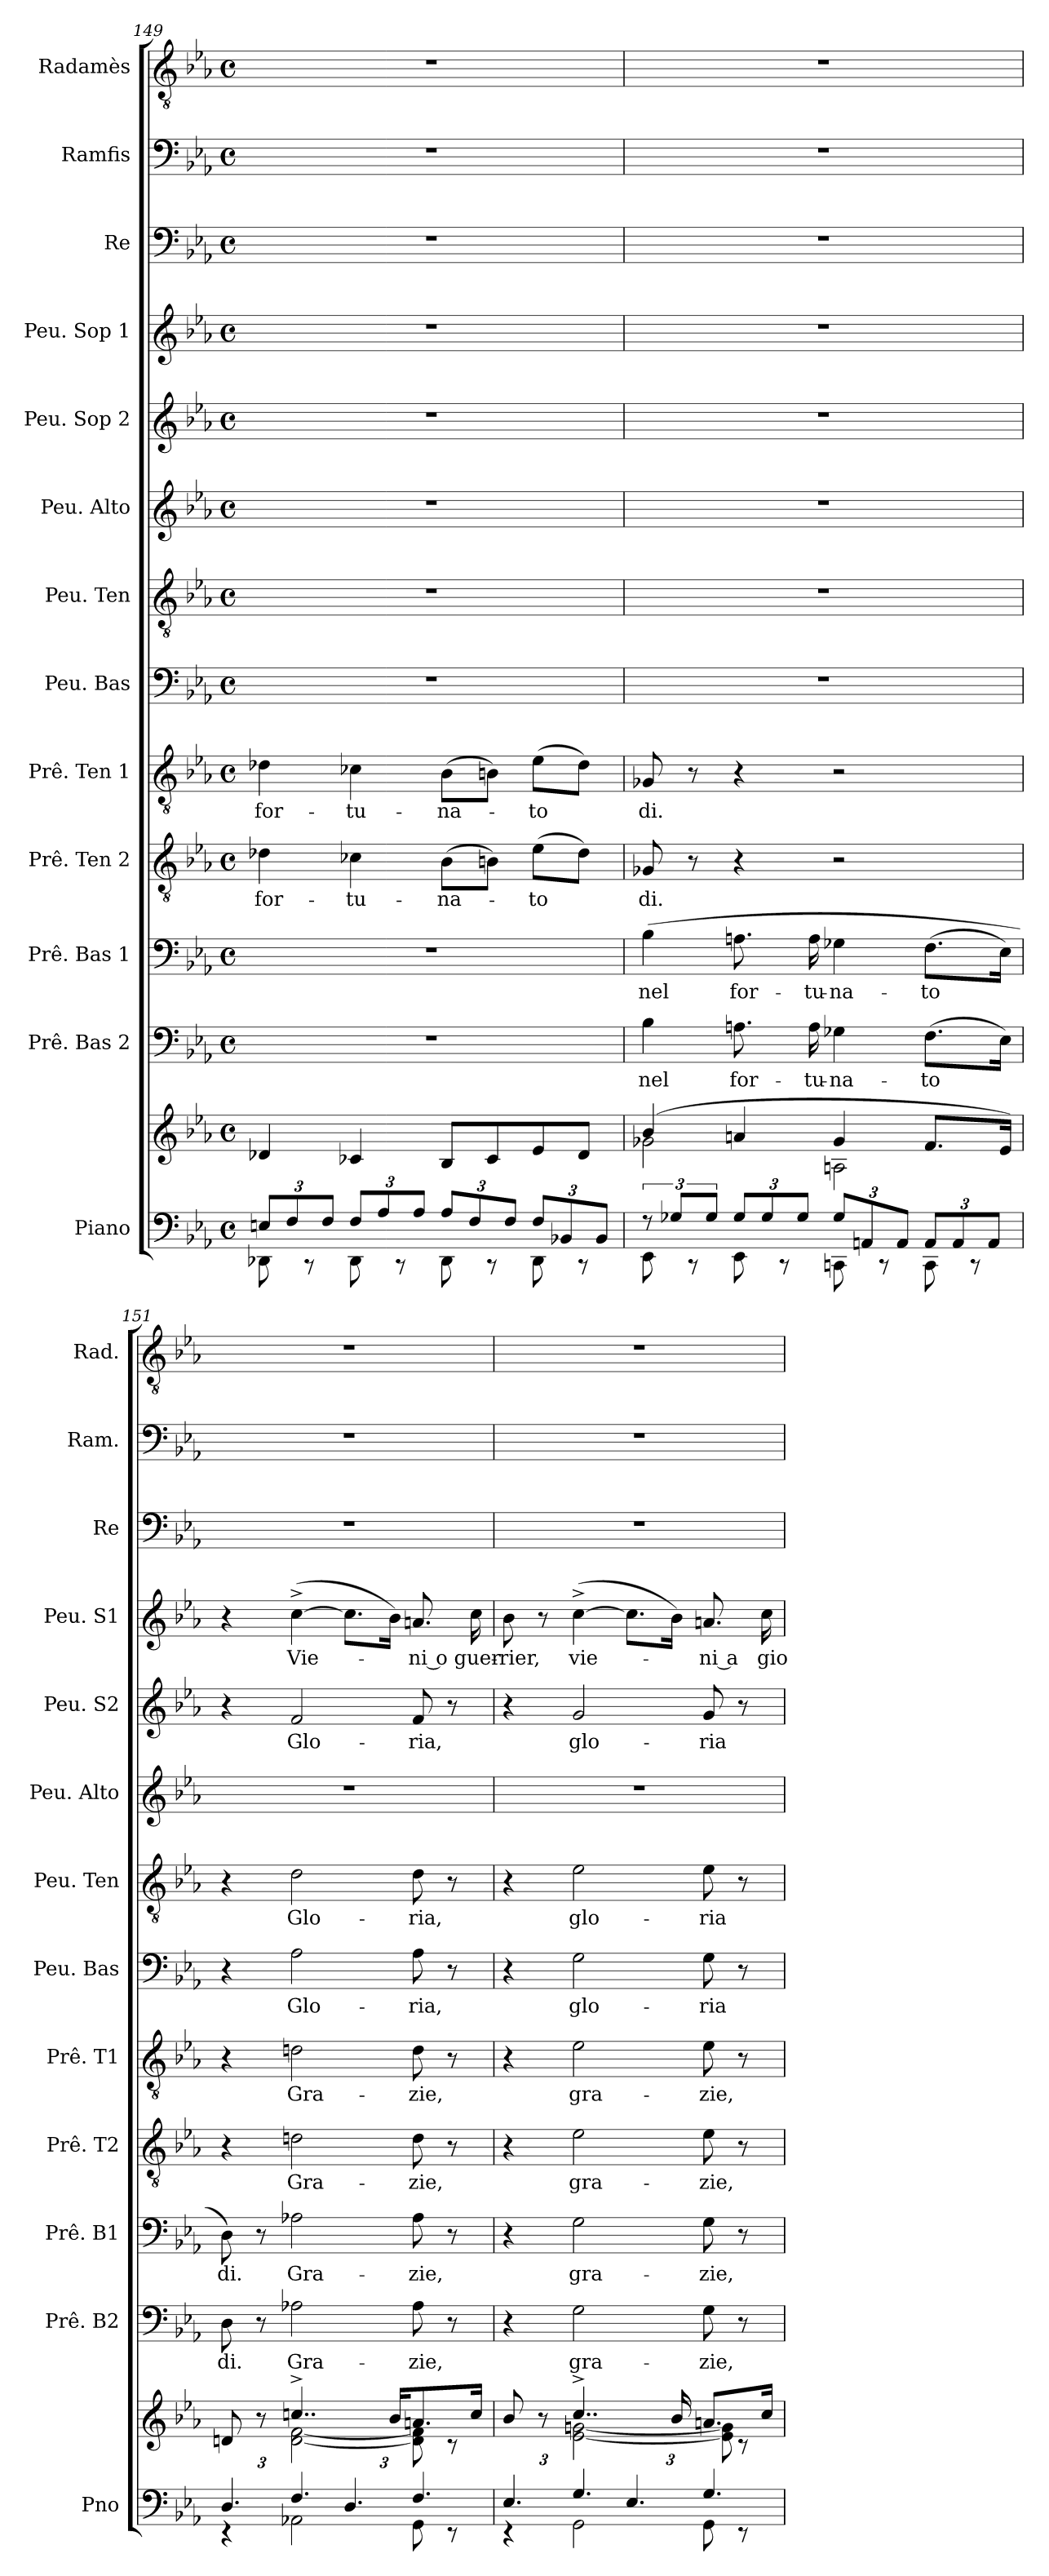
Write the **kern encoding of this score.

**kern	**kern	**kern	**text	**kern	**text	**kern	**text	**kern	**text	**kern	**text	**kern	**text	**kern	**kern	**text	**kern	**text	**kern	**kern	**kern
*part13	*part13	*part12	*part12	*part11	*part11	*part10	*part10	*part9	*part9	*part8	*part8	*part7	*part7	*part6	*part5	*part5	*part4	*part4	*part3	*part2	*part1
*staff14	*staff13	*staff12	*staff12	*staff11	*staff11	*staff10	*staff10	*staff9	*staff9	*staff8	*staff8	*staff7	*staff7	*staff6	*staff5	*staff5	*staff4	*staff4	*staff3	*staff2	*staff1
*I"Piano	*	*I"Prê. Bas 2	*	*I"Prê. Bas 1	*	*I"Prê. Ten 2	*	*I"Prê. Ten 1	*	*I"Peu. Bas	*	*I"Peu. Ten	*	*I"Peu. Alto	*I"Peu. Sop 2	*	*I"Peu. Sop 1	*	*I"Re	*I"Ramfis	*I"Radamès
*I'Pno	*	*I'Prê. B2	*	*I'Prê. B1	*	*I'Prê. T2	*	*I'Prê. T1	*	*I'Peu. Bas	*	*I'Peu. Ten	*	*I'Peu. Alto	*I'Peu. S2	*	*I'Peu. S1	*	*I'Re	*I'Ram.	*I'Rad.
*clefF4	*clefG2	*clefF4	*	*clefF4	*	*clefGv2	*	*clefGv2	*	*clefF4	*	*clefGv2	*	*clefG2	*clefG2	*	*clefG2	*	*clefF4	*clefF4	*clefGv2
*k[b-e-a-]	*k[b-e-a-]	*k[b-e-a-]	*	*k[b-e-a-]	*	*k[b-e-a-]	*	*k[b-e-a-]	*	*k[b-e-a-]	*	*k[b-e-a-]	*	*k[b-e-a-]	*k[b-e-a-]	*	*k[b-e-a-]	*	*k[b-e-a-]	*k[b-e-a-]	*k[b-e-a-]
*M4/4	*M4/4	*M4/4	*	*M4/4	*	*M4/4	*	*M4/4	*	*M4/4	*	*M4/4	*	*M4/4	*M4/4	*	*M4/4	*	*M4/4	*M4/4	*M4/4
*met(c)	*met(c)	*met(c)	*	*met(c)	*	*met(c)	*	*met(c)	*	*met(c)	*	*met(c)	*	*met(c)	*met(c)	*	*met(c)	*	*met(c)	*met(c)	*met(c)
*Xbrackettup	*	*	*	*	*	*	*	*	*	*	*	*	*	*	*	*	*	*	*	*	*
=149	=149	=149	=149	=149	=149	=149	=149	=149	=149	=149	=149	=149	=149	=149	=149	=149	=149	=149	=149	=149	=149
*^	*	*	*	*	*	*	*	*	*	*	*	*	*	*	*	*	*	*	*	*	*
!	!	!	!	!	!	!	!	!LO:LY:b:color=#0055FF	!	!LO:LY:b:color=#0055FF	!	!	!	!	!	!	!	!	!	!	!	!
12En/L	8DD-X\	4d-X/	1r	.	1r	.	4d-X\	for-	4d-X\	for-	1r	.	1r	.	1r	1r	.	1r	.	1r	1r	1r
12F/	.	.	.	.	.	.	.	.	.	.	.	.	.	.	.	.	.	.	.	.	.	.
.	8r	.	.	.	.	.	.	.	.	.	.	.	.	.	.	.	.	.	.	.	.	.
12F/J	.	.	.	.	.	.	.	.	.	.	.	.	.	.	.	.	.	.	.	.	.	.
!	!	!	!	!	!	!	!	!LO:LY:b:color=#0055FF	!	!LO:LY:b:color=#0055FF	!	!	!	!	!	!	!	!	!	!	!	!
12F/L	8DD-\	4c-X/	.	.	.	.	4c-X\	-tu-	4c-X\	-tu-	.	.	.	.	.	.	.	.	.	.	.	.
12A-/	.	.	.	.	.	.	.	.	.	.	.	.	.	.	.	.	.	.	.	.	.	.
.	8r	.	.	.	.	.	.	.	.	.	.	.	.	.	.	.	.	.	.	.	.	.
12A-/J	.	.	.	.	.	.	.	.	.	.	.	.	.	.	.	.	.	.	.	.	.	.
!	!	!	!	!	!	!	!	!LO:LY:b:color=#0055FF	!	!LO:LY:b:color=#0055FF	!	!	!	!	!	!	!	!	!	!	!	!
12A-/L	8DD-\	8B-/L	.	.	.	.	(>8B-\L	-na-	(>8B-\L	-na-	.	.	.	.	.	.	.	.	.	.	.	.
12F/	.	.	.	.	.	.	.	.	.	.	.	.	.	.	.	.	.	.	.	.	.	.
.	8r	8c-/	.	.	.	.	8Bn\J)	.	8Bn\J)	.	.	.	.	.	.	.	.	.	.	.	.	.
12F/J	.	.	.	.	.	.	.	.	.	.	.	.	.	.	.	.	.	.	.	.	.	.
!	!	!	!	!	!	!	!	!LO:LY:b:color=#0055FF	!	!LO:LY:b:color=#0055FF	!	!	!	!	!	!	!	!	!	!	!	!
12F/L	8DD-\	8e-/	.	.	.	.	(>8e-\L	-to	(>8e-\L	-to	.	.	.	.	.	.	.	.	.	.	.	.
12BB-X/	.	.	.	.	.	.	.	.	.	.	.	.	.	.	.	.	.	.	.	.	.	.
.	8r	8d-/J	.	.	.	.	8d-\J)	.	8d-\J)	.	.	.	.	.	.	.	.	.	.	.	.	.
12BB-/J	.	.	.	.	.	.	.	.	.	.	.	.	.	.	.	.	.	.	.	.	.	.
=150	=150	=150	=150	=150	=150	=150	=150	=150	=150	=150	=150	=150	=150	=150	=150	=150	=150	=150	=150	=150	=150	=150
*brackettup	*	*	*	*	*	*	*	*	*	*	*	*	*	*	*	*	*	*	*	*	*	*
*	*	*^	*	*	*	*	*	*	*	*	*	*	*	*	*	*	*	*	*	*	*	*
!	!	!	!	!	!LO:LY:b:color=#0055FF	!	!LO:LY:b:color=#AA0000	!	!LO:LY:b:color=#0055FF	!	!LO:LY:b:color=#0055FF	!	!	!	!	!	!	!	!	!	!	!	!
12r	8EE-\	(>4b-/	2g-X\	4B-\	nel	(>4B-\	nel	8G-X/	di.	8G-X/	di.	1r	.	1r	.	1r	1r	.	1r	.	1r	1r	1r
12G-X/L	.	.	.	.	.	.	.	.	.	.	.	.	.	.	.	.	.	.	.	.	.	.	.
.	8r	.	.	.	.	.	.	8r	.	8r	.	.	.	.	.	.	.	.	.	.	.	.	.
12G-/J	.	.	.	.	.	.	.	.	.	.	.	.	.	.	.	.	.	.	.	.	.	.	.
*Xbrackettup	*	*	*	*	*	*	*	*	*	*	*	*	*	*	*	*	*	*	*	*	*	*	*
!	!	!	!	!	!LO:LY:b:color=#0055FF	!	!LO:LY:b:color=#AA0000	!	!	!	!	!	!	!	!	!	!	!	!	!	!	!	!
12G-/L	8EE-\	4an/	.	8.An\	for-	8.An\	for-	4r	.	4r	.	.	.	.	.	.	.	.	.	.	.	.	.
12G-/	.	.	.	.	.	.	.	.	.	.	.	.	.	.	.	.	.	.	.	.	.	.	.
.	8r	.	.	.	.	.	.	.	.	.	.	.	.	.	.	.	.	.	.	.	.	.	.
12G-/J	.	.	.	.	.	.	.	.	.	.	.	.	.	.	.	.	.	.	.	.	.	.	.
!	!	!	!	!	!LO:LY:b:color=#0055FF	!	!LO:LY:b:color=#AA0000	!	!	!	!	!	!	!	!	!	!	!	!	!	!	!	!
.	.	.	.	16A\	-tu-	16A\	-tu-	.	.	.	.	.	.	.	.	.	.	.	.	.	.	.	.
!	!	!	!	!	!LO:LY:b:color=#0055FF	!	!LO:LY:b:color=#AA0000	!	!	!	!	!	!	!	!	!	!	!	!	!	!	!	!
12G-/L	8CCn\	4g-/	2An\	4G-X\	-na-	4G-X\	-na-	2r	.	2r	.	.	.	.	.	.	.	.	.	.	.	.	.
12AAn/	.	.	.	.	.	.	.	.	.	.	.	.	.	.	.	.	.	.	.	.	.	.	.
.	8r	.	.	.	.	.	.	.	.	.	.	.	.	.	.	.	.	.	.	.	.	.	.
12AA/J	.	.	.	.	.	.	.	.	.	.	.	.	.	.	.	.	.	.	.	.	.	.	.
!	!	!	!	!	!LO:LY:b:color=#0055FF	!	!LO:LY:b:color=#AA0000	!	!	!	!	!	!	!	!	!	!	!	!	!	!	!	!
12AA/L	8CC\	8.f/L	.	(>8.F\L	-to	(>8.F\L	-to	.	.	.	.	.	.	.	.	.	.	.	.	.	.	.	.
12AA/	.	.	.	.	.	.	.	.	.	.	.	.	.	.	.	.	.	.	.	.	.	.	.
.	8r	.	.	.	.	.	.	.	.	.	.	.	.	.	.	.	.	.	.	.	.	.	.
12AA/J	.	.	.	.	.	.	.	.	.	.	.	.	.	.	.	.	.	.	.	.	.	.	.
.	.	16e-/Jk)	.	16E-\Jk)	.	16E-\Jk)	.	.	.	.	.	.	.	.	.	.	.	.	.	.	.	.	.
!!LO:PB:g=z
=151	=151	=151	=151	=151	=151	=151	=151	=151	=151	=151	=151	=151	=151	=151	=151	=151	=151	=151	=151	=151	=151	=151	=151
!	!	!	!	!	!LO:LY:b:color=#0055FF	!	!LO:LY:b:color=#AA0000	!	!	!	!	!	!	!	!	!	!	!	!	!	!	!	!
6.D/	4r	8dn/	4ryy	8D\	di.	8D\)	di.	4r	.	4r	.	4r	.	4r	.	1r	4r	.	4r	.	1r	1r	1r
.	.	8r	.	8r	.	8r	.	.	.	.	.	.	.	.	.	.	.	.	.	.	.	.	.
!	!	!	!	!	!LO:LY:b:color=#0055FF	!	!LO:LY:b:color=#AA0000	!	!LO:LY:b:color=#0055FF	!	!LO:LY:b:color=#0055FF	!	!LO:LY:b:color=#0055FF	!	!LO:LY:b:color=#0055FF	!	!	!LO:LY:b:color=#0055FF	!	!LO:LY:b:color=#0055FF	!	!	!
6.F/	2AA-X\	4..ccn^/	[2d\ [2f\	2A-X\	Gra-	2A-X\	Gra-	2dn\	Gra-	2dn\	Gra-	2A-\	Glo-	2d\	Glo-	.	2f/	Glo-	(>[4cc^\	Vie-	.	.	.
6.D/	.	.	.	.	.	.	.	.	.	.	.	.	.	.	.	.	.	.	8.cc\L]	.	.	.	.
.	.	16b-/KL	.	.	.	.	.	.	.	.	.	.	.	.	.	.	.	.	16b-\Jk)	.	.	.	.
!	!	!	!	!	!LO:LY:b:color=#0055FF	!	!LO:LY:b:color=#AA0000	!	!LO:LY:b:color=#0055FF	!	!LO:LY:b:color=#0055FF	!	!LO:LY:b:color=#0055FF	!	!LO:LY:b:color=#0055FF	!	!	!LO:LY:b:color=#0055FF	!	!LO:LY:b:color=#0055FF	!	!	!
6.F/	8GG\	8.an/	8d\] 8f\]	8A-\	-zie,	8A-\	-zie,	8d\	-zie,	8d\	-zie,	8A-\	-ria,	8d\	-ria,	.	8f/	-ria,	8.an/	ni o	.	.	.
.	8r	.	8r	8r	.	8r	.	8r	.	8r	.	8r	.	8r	.	.	8r	.	.	.	.	.	.
!	!	!	!	!	!	!	!	!	!	!	!	!	!	!	!	!	!	!	!	!LO:LY:b:color=#0055FF	!	!	!
.	.	16cc/Jk	.	.	.	.	.	.	.	.	.	.	.	.	.	.	.	.	16cc\	guer-	.	.	.
=152	=152	=152	=152	=152	=152	=152	=152	=152	=152	=152	=152	=152	=152	=152	=152	=152	=152	=152	=152	=152	=152	=152	=152
!	!	!	!	!	!	!	!	!	!	!	!	!	!	!	!	!	!	!	!	!LO:LY:b:color=#0055FF	!	!	!
6.E-/	4r	8b-/	4ryy	4r	.	4r	.	4r	.	4r	.	4r	.	4r	.	1r	4r	.	8b-\	-rier,	1r	1r	1r
.	.	8r	.	.	.	.	.	.	.	.	.	.	.	.	.	.	.	.	8r	.	.	.	.
!	!	!	!	!	!LO:LY:b:color=#0055FF	!	!LO:LY:b:color=#AA0000	!	!LO:LY:b:color=#0055FF	!	!LO:LY:b:color=#0055FF	!	!LO:LY:b:color=#0055FF	!	!LO:LY:b:color=#0055FF	!	!	!LO:LY:b:color=#0055FF	!	!LO:LY:b:color=#0055FF	!	!	!
6.G/	2GG\	4..cc^/	[2e-\ [2gn\	2G\	gra-	2G\	gra-	2e-\	gra-	2e-\	gra-	2G\	glo-	2e-\	glo-	.	2g/	glo-	(>[4cc^\	vie-	.	.	.
6.E-/	.	.	.	.	.	.	.	.	.	.	.	.	.	.	.	.	.	.	8.cc\L]	.	.	.	.
.	.	16b-/	.	.	.	.	.	.	.	.	.	.	.	.	.	.	.	.	16b-\Jk)	.	.	.	.
!	!	!	!	!	!LO:LY:b:color=#0055FF	!	!LO:LY:b:color=#AA0000	!	!LO:LY:b:color=#0055FF	!	!LO:LY:b:color=#0055FF	!	!LO:LY:b:color=#0055FF	!	!LO:LY:b:color=#0055FF	!	!	!LO:LY:b:color=#0055FF	!	!LO:LY:b:color=#0055FF	!	!	!
6.G/	8GG\	8.an/L	8e-\] 8g\]	8G\	-zie,	8G\	-zie,	8e-\	-zie,	8e-\	-zie,	8G\	-ria	8e-\	-ria	.	8g/	-ria	8.an/	ni a	.	.	.
.	8r	.	8r	8r	.	8r	.	8r	.	8r	.	8r	.	8r	.	.	8r	.	.	.	.	.	.
!	!	!	!	!	!	!	!	!	!	!	!	!	!	!	!	!	!	!	!	!LO:LY:b:color=#0055FF	!	!	!
.	.	16cc/Jk	.	.	.	.	.	.	.	.	.	.	.	.	.	.	.	.	16cc\	gio-	.	.	.
*v	*v	*	*	*	*	*	*	*	*	*	*	*	*	*	*	*	*	*	*	*	*	*	*
*	*v	*v	*	*	*	*	*	*	*	*	*	*	*	*	*	*	*	*	*	*	*	*
=	=	=	=	=	=	=	=	=	=	=	=	=	=	=	=	=	=	=	=	=	=
*-	*-	*-	*-	*-	*-	*-	*-	*-	*-	*-	*-	*-	*-	*-	*-	*-	*-	*-	*-	*-	*-
